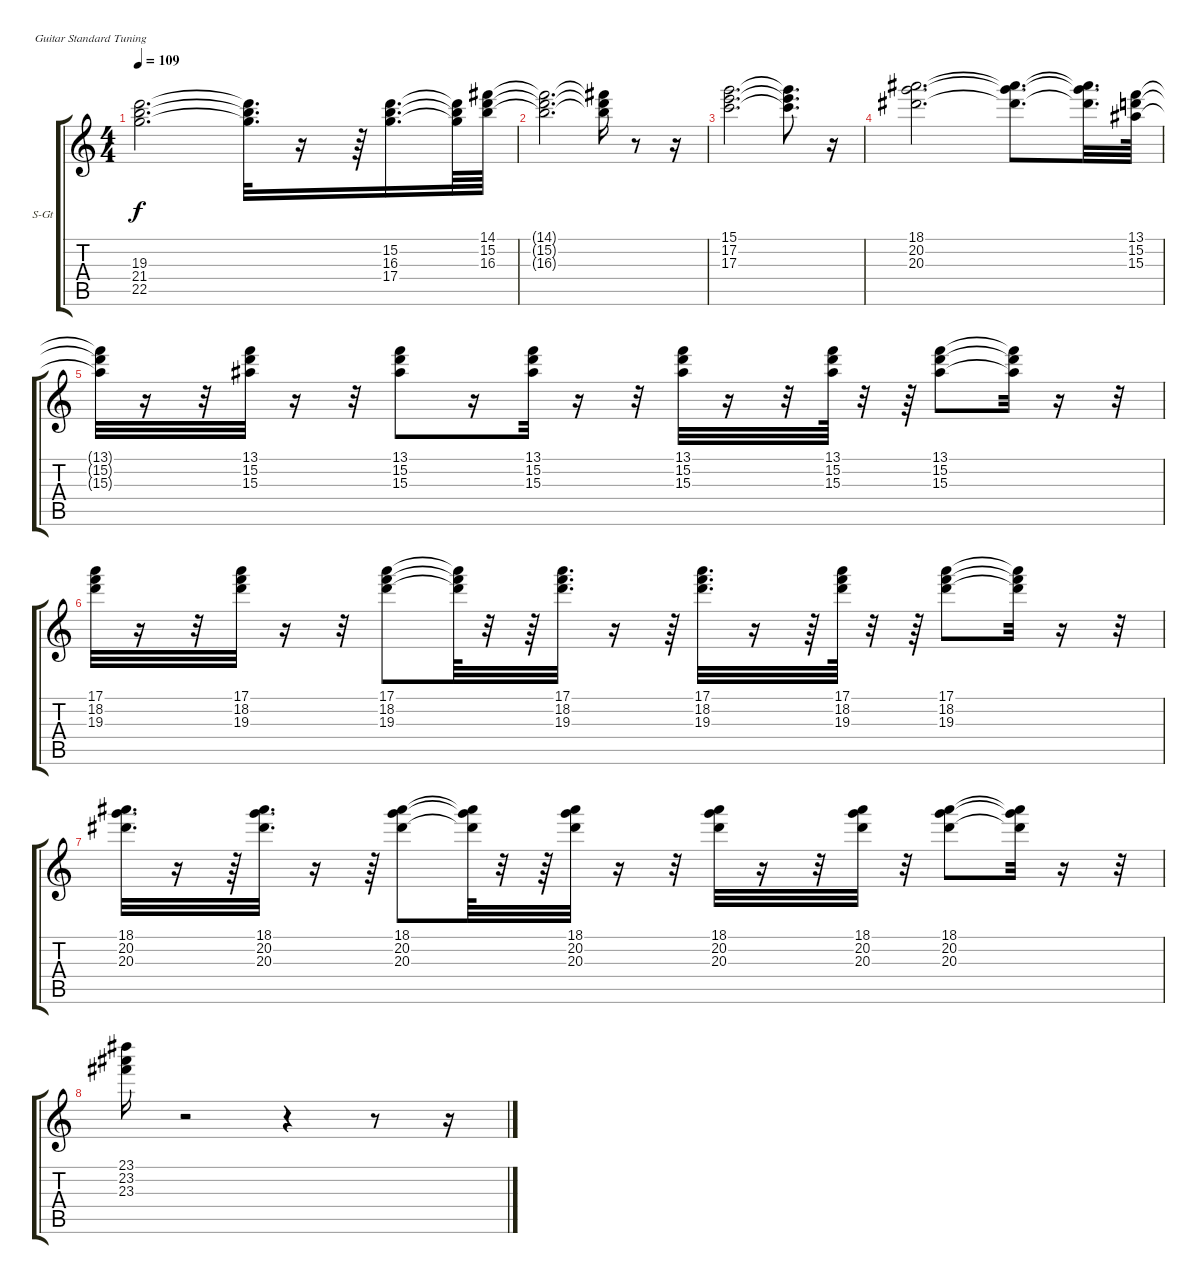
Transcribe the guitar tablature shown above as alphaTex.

\bracketExtendMode groupsimilarinstruments
\firstSystemTrackNameOrientation horizontal
\otherSystemsTrackNameOrientation horizontal
\track ("Organ " "S-Gt") {instrument acousticgrandpiano}
\staff {score tabs}
\tuning (E4 B3 G3 D3 A2 E2)
\displaytranspose 12
\ts (4 4)
\tempo 109
\clef g2
\ks c
(19.3 21.4 22.5).2{d dy f} (19.3{t} 21.4{t} 22.5{t}).32{d} r.16 r.64 (15.2 16.3 17.4).16{d} (15.2{t} 16.3{t} 17.4{t}).64 (14.1 15.2 16.3).64 |
(14.1{t} 15.2{t} 16.3{t}).2{d} (14.1{t} 15.2{t} 16.3{t}).16 r.8 r.16 |
(15.1 17.2 17.3).2{d} (15.1{t} 17.2{t} 17.3{t}).8{d} r.16 |
(18.1 20.2 20.3).2{d} (18.1{t} 20.2{t} 20.3{t}).8{d} (18.1{t} 20.2{t} 20.3{t}).32{d} (13.1 15.2 15.3).64 |
(13.1{t} 15.2{t} 15.3{t}).32 r.16 r.32 (13.1 15.2 15.3).32 r.16 r.32 (13.1 15.2 15.3).8 r.16 (13.1 15.2 15.3).32 r.16 r.32 (13.1 15.2 15.3).32 r.16 r.32 (13.1 15.2 15.3).64 r.32 r.64 (13.1 15.2 15.3).8 (13.1{t} 15.2{t} 15.3{t}).32 r.16 r.32 |
(17.1 18.2 19.3).32 r.16 r.32 (17.1 18.2 19.3).32 r.16 r.32 (17.1 18.2 19.3).8 (17.1{t} 18.2{t} 19.3{t}).64 r.32 r.64 (17.1 18.2 19.3).32{d} r.16 r.64 (17.1 18.2 19.3).32{d} r.16 r.64 (17.1 18.2 19.3).64 r.32 r.64 (17.1 18.2 19.3).8 (17.1{t} 18.2{t} 19.3{t}).32 r.16 r.32 |
(18.1 20.2 20.3).32{d} r.16 r.64 (18.1 20.2 20.3).32{d} r.16 r.64 (18.1 20.2 20.3).8 (18.1{t} 20.2{t} 20.3{t}).64 r.32 r.64 (18.1 20.2 20.3).32 r.16 r.32 (18.1 20.2 20.3).32 r.16 r.32 (18.1 20.2 20.3).32 r.32 (18.1 20.2 20.3).8 (18.1{t} 20.2{t} 20.3{t}).32 r.16 r.32 |
(23.1 23.2 23.3).16 r.2 r.4 r.8 r.16
